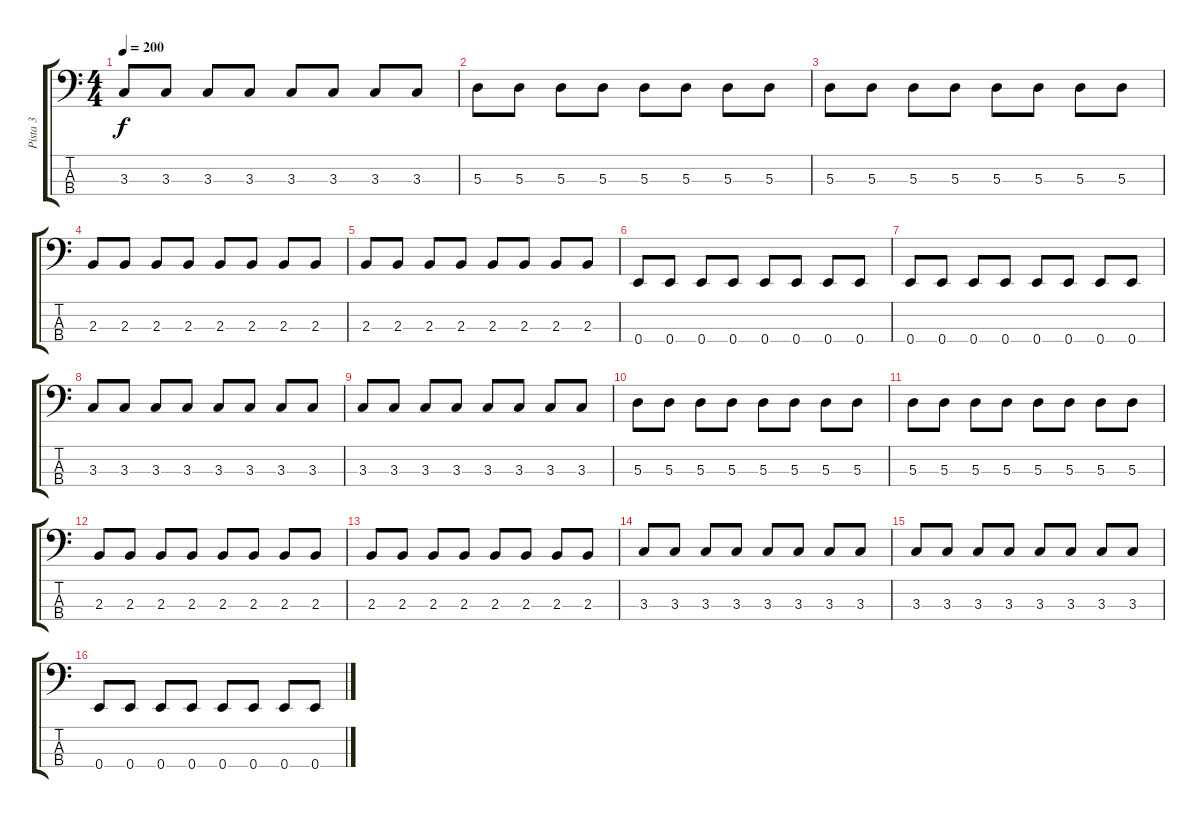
\track ("Pista 3" "Pista 3") {instrument electricbassfinger}
\staff {score tabs}
\tuning (G2 D2 A1 E1) {hide}
\ts (4 4)
\tempo 200
\clef f4
\ks c
3.3.8{dy f} 3.3.8 3.3.8 3.3.8 3.3.8 3.3.8 3.3.8 3.3.8 |
5.3.8 5.3.8 5.3.8 5.3.8 5.3.8 5.3.8 5.3.8 5.3.8 |
5.3.8 5.3.8 5.3.8 5.3.8 5.3.8 5.3.8 5.3.8 5.3.8 |
2.3.8 2.3.8 2.3.8 2.3.8 2.3.8 2.3.8 2.3.8 2.3.8 |
2.3.8 2.3.8 2.3.8 2.3.8 2.3.8 2.3.8 2.3.8 2.3.8 |
0.4.8 0.4.8 0.4.8 0.4.8 0.4.8 0.4.8 0.4.8 0.4.8 |
0.4.8 0.4.8 0.4.8 0.4.8 0.4.8 0.4.8 0.4.8 0.4.8 |
3.3.8 3.3.8 3.3.8 3.3.8 3.3.8 3.3.8 3.3.8 3.3.8 |
3.3.8 3.3.8 3.3.8 3.3.8 3.3.8 3.3.8 3.3.8 3.3.8 |
5.3.8 5.3.8 5.3.8 5.3.8 5.3.8 5.3.8 5.3.8 5.3.8 |
5.3.8 5.3.8 5.3.8 5.3.8 5.3.8 5.3.8 5.3.8 5.3.8 |
2.3.8 2.3.8 2.3.8 2.3.8 2.3.8 2.3.8 2.3.8 2.3.8 |
2.3.8 2.3.8 2.3.8 2.3.8 2.3.8 2.3.8 2.3.8 2.3.8 |
3.3.8 3.3.8 3.3.8 3.3.8 3.3.8 3.3.8 3.3.8 3.3.8 |
3.3.8 3.3.8 3.3.8 3.3.8 3.3.8 3.3.8 3.3.8 3.3.8 |
0.4.8 0.4.8 0.4.8 0.4.8 0.4.8 0.4.8 0.4.8 0.4.8
